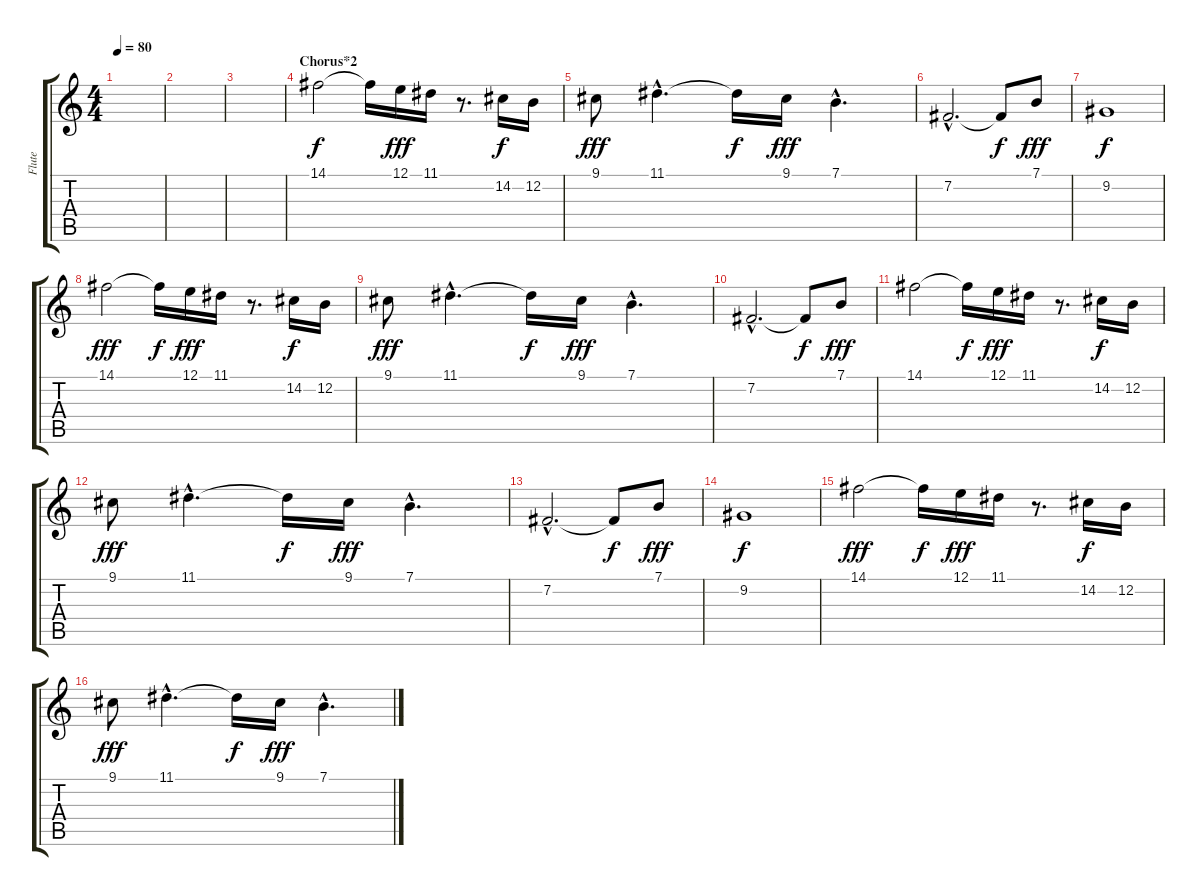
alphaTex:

\track ("Flute" "Flute") {instrument panflute}
\staff {score tabs}
\tuning (E4 B3 G3 D3 A2 E2) {hide}
\ts (4 4)
\tempo 80
\clef g2
\ks c
|
|
|
\section ("" "Chorus*2")
14.1.2{volume 9} 14.1{t}.16{dy f} 12.1.16{dy fff} 11.1.16 r.8{d} 14.2.16{dy f} 12.2.16 |
9.1.8{dy fff} 11.1{hac}.4{d} 11.1{t}.16{dy f} 9.1.16{dy fff} 7.1{hac}.4{d} |
7.2{hac}.2{d} 7.2{t}.8{dy f} 7.1.8{dy fff} |
9.2.1{dy f} |
14.1.2{dy fff} 14.1{t}.16{dy f} 12.1.16{dy fff} 11.1.16 r.8{d} 14.2.16{dy f} 12.2.16 |
9.1.8{dy fff} 11.1{hac}.4{d} 11.1{t}.16{dy f} 9.1.16{dy fff} 7.1{hac}.4{d} |
7.2{hac}.2{d} 7.2{t}.8{dy f} 7.1.8{dy fff} |
14.1.2 14.1{t}.16{dy f} 12.1.16{dy fff} 11.1.16 r.8{d} 14.2.16{dy f} 12.2.16 |
9.1.8{dy fff} 11.1{hac}.4{d} 11.1{t}.16{dy f} 9.1.16{dy fff} 7.1{hac}.4{d} |
7.2{hac}.2{d} 7.2{t}.8{dy f} 7.1.8{dy fff} |
9.2.1{dy f} |
14.1.2{dy fff} 14.1{t}.16{dy f} 12.1.16{dy fff} 11.1.16 r.8{d} 14.2.16{dy f} 12.2.16 |
9.1.8{dy fff} 11.1{hac}.4{d} 11.1{t}.16{dy f} 9.1.16{dy fff} 7.1{hac}.4{d}
